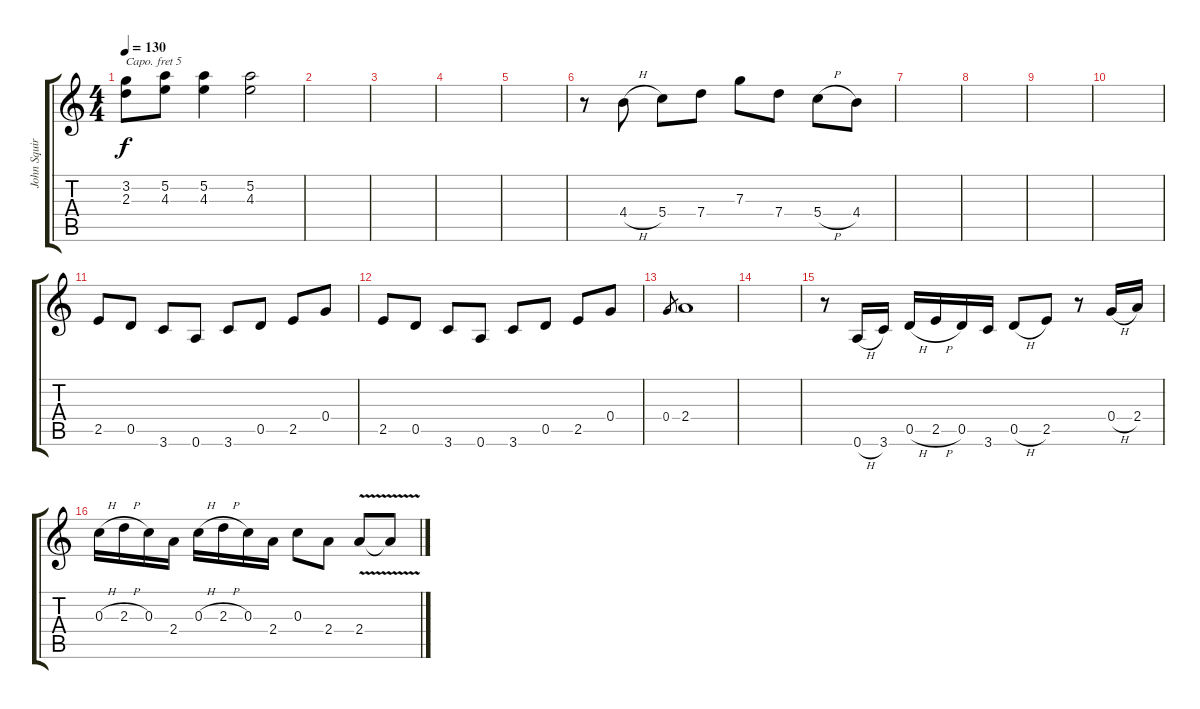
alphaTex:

\track ("John Squire - Guitar" "John Squir") {instrument distortionguitar}
\staff {score tabs}
\capo 5
\tuning (E4 B3 G3 D3 A2 E2) {hide}
\ts (4 4)
\tempo 130
\clef g2
\ks c
(3.2 2.3).8{dy f} (5.2 4.3).8 (5.2 4.3).4 (5.2 4.3).2 |
|
|
|
|
r.8 4.4{h}.8 5.4.8 7.4.8 7.3.8 7.4.8 5.4{h}.8 4.4.8 |
|
|
|
|
2.5.8{volume 10} 0.5.8 3.6.8 0.6.8 3.6.8 0.5.8 2.5.8 0.4.8 |
2.5.8{volume 14} 0.5.8 3.6.8 0.6.8 3.6.8 0.5.8 2.5.8 0.4.8 |
0.4.8{gr} 2.4.1 |
|
r.8{volume 16} 0.6{h}.16 3.6.16 0.5{h}.16 2.5{h}.16 0.5.16 3.6.16 0.5{h}.8 2.5.8 r.8 0.4{h}.16 2.4.16 |
0.3{h}.16 2.3{h}.16 0.3.16 2.4.16 0.3{h}.16 2.3{h}.16 0.3.16 2.4.16 0.3.8 2.4.8 2.4{v}.8 2.4{t}.8
